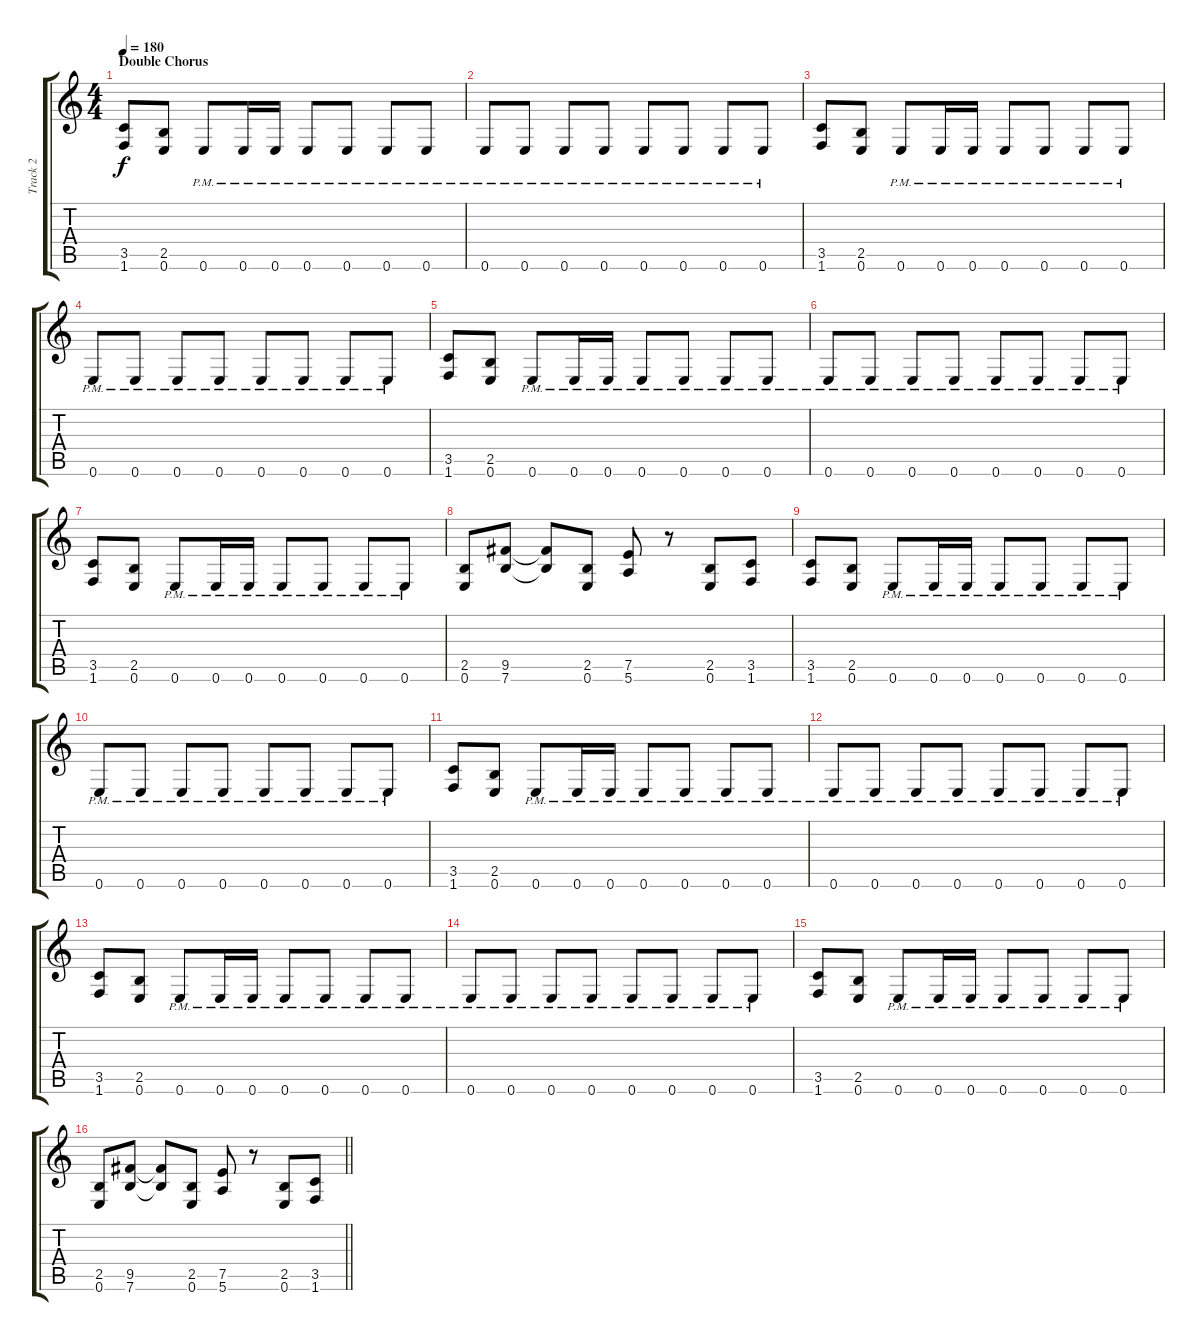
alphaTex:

\track ("Track 2" "Track 2") {instrument distortionguitar}
\staff {score tabs}
\tuning (E4 B3 G3 D3 A2 E2) {hide}
\ts (4 4)
\section ("" "Double Chorus")
\tempo 180
\clef g2
\ks c
(3.5 1.6).8{dy f} (2.5 0.6).8 0.6{pm}.8 0.6{pm}.16 0.6{pm}.16 0.6{pm}.8 0.6{pm}.8 0.6{pm}.8 0.6{pm}.8 |
0.6{pm}.8 0.6{pm}.8 0.6{pm}.8 0.6{pm}.8 0.6{pm}.8 0.6{pm}.8 0.6{pm}.8 0.6{pm}.8 |
(3.5 1.6).8 (2.5 0.6).8 0.6{pm}.8 0.6{pm}.16 0.6{pm}.16 0.6{pm}.8 0.6{pm}.8 0.6{pm}.8 0.6{pm}.8 |
0.6{pm}.8 0.6{pm}.8 0.6{pm}.8 0.6{pm}.8 0.6{pm}.8 0.6{pm}.8 0.6{pm}.8 0.6{pm}.8 |
(3.5 1.6).8 (2.5 0.6).8 0.6{pm}.8 0.6{pm}.16 0.6{pm}.16 0.6{pm}.8 0.6{pm}.8 0.6{pm}.8 0.6{pm}.8 |
0.6{pm}.8 0.6{pm}.8 0.6{pm}.8 0.6{pm}.8 0.6{pm}.8 0.6{pm}.8 0.6{pm}.8 0.6{pm}.8 |
(3.5 1.6).8 (2.5 0.6).8 0.6{pm}.8 0.6{pm}.16 0.6{pm}.16 0.6{pm}.8 0.6{pm}.8 0.6{pm}.8 0.6{pm}.8 |
(2.5 0.6).8 (9.5 7.6).8 (9.5{t} 7.6{t}).8 (2.5 0.6).8 (7.5 5.6).8 r.8 (2.5 0.6).8 (3.5 1.6).8 |
(3.5 1.6).8 (2.5 0.6).8 0.6{pm}.8 0.6{pm}.16 0.6{pm}.16 0.6{pm}.8 0.6{pm}.8 0.6{pm}.8 0.6{pm}.8 |
0.6{pm}.8 0.6{pm}.8 0.6{pm}.8 0.6{pm}.8 0.6{pm}.8 0.6{pm}.8 0.6{pm}.8 0.6{pm}.8 |
(3.5 1.6).8 (2.5 0.6).8 0.6{pm}.8 0.6{pm}.16 0.6{pm}.16 0.6{pm}.8 0.6{pm}.8 0.6{pm}.8 0.6{pm}.8 |
0.6{pm}.8 0.6{pm}.8 0.6{pm}.8 0.6{pm}.8 0.6{pm}.8 0.6{pm}.8 0.6{pm}.8 0.6{pm}.8 |
(3.5 1.6).8 (2.5 0.6).8 0.6{pm}.8 0.6{pm}.16 0.6{pm}.16 0.6{pm}.8 0.6{pm}.8 0.6{pm}.8 0.6{pm}.8 |
0.6{pm}.8 0.6{pm}.8 0.6{pm}.8 0.6{pm}.8 0.6{pm}.8 0.6{pm}.8 0.6{pm}.8 0.6{pm}.8 |
(3.5 1.6).8 (2.5 0.6).8 0.6{pm}.8 0.6{pm}.16 0.6{pm}.16 0.6{pm}.8 0.6{pm}.8 0.6{pm}.8 0.6{pm}.8 |
\barLineRight lightlight
(2.5 0.6).8 (9.5 7.6).8 (9.5{t} 7.6{t}).8 (2.5 0.6).8 (7.5 5.6).8 r.8 (2.5 0.6).8 (3.5 1.6).8
